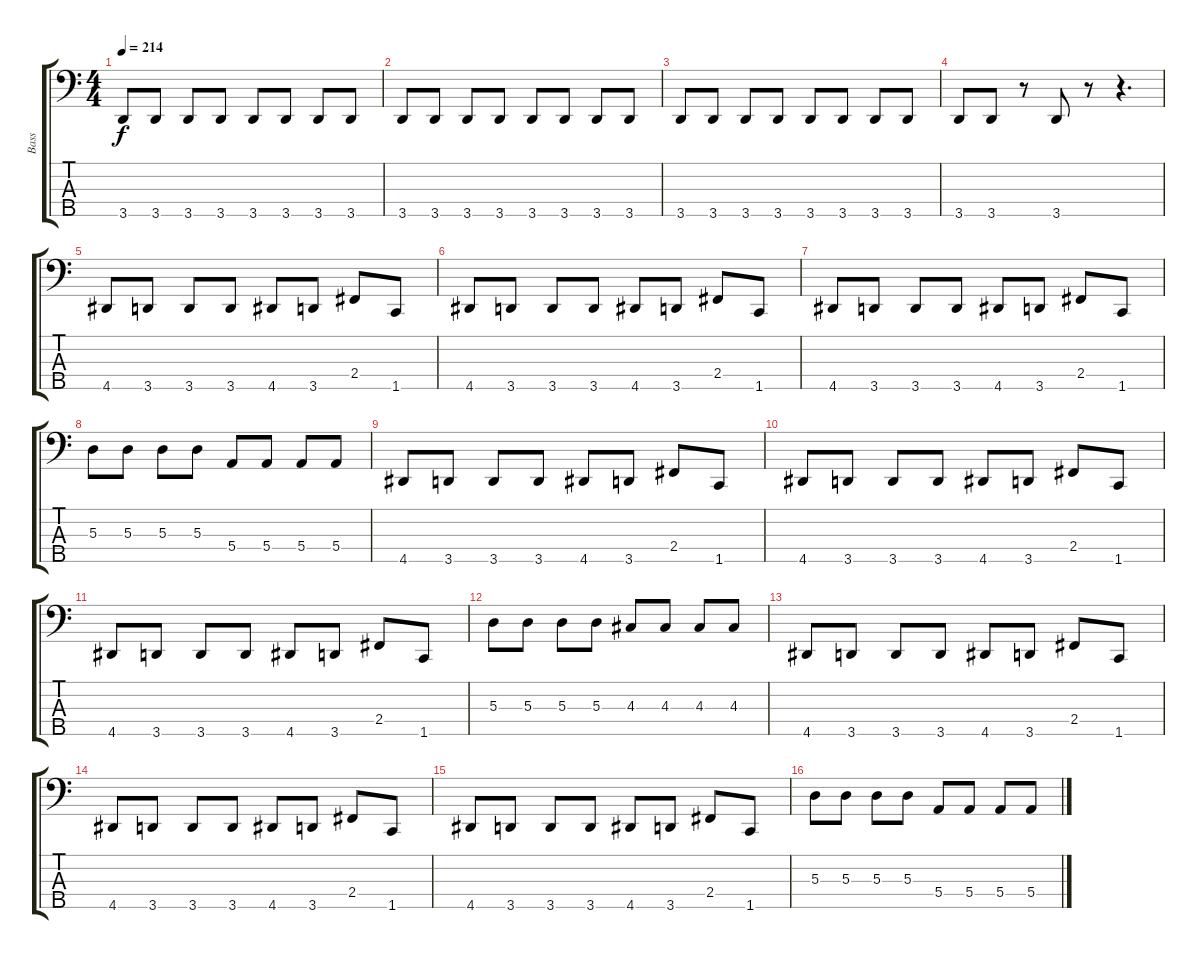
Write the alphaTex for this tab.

\track ("Bass" "Bass") {instrument fretlessbass}
\staff {score tabs}
\tuning (G2 D2 A1 E1 B0) {hide}
\ts (4 4)
\tempo 214
\clef f4
\ks c
3.5.8{dy f} 3.5.8 3.5.8 3.5.8 3.5.8 3.5.8 3.5.8 3.5.8 |
3.5.8 3.5.8 3.5.8 3.5.8 3.5.8 3.5.8 3.5.8 3.5.8 |
3.5.8 3.5.8 3.5.8 3.5.8 3.5.8 3.5.8 3.5.8 3.5.8 |
3.5.8 3.5.8 r.8 3.5.8 r.8 r.4{d} |
4.5.8 3.5.8 3.5.8 3.5.8 4.5.8 3.5.8 2.4.8 1.5.8 |
4.5.8 3.5.8 3.5.8 3.5.8 4.5.8 3.5.8 2.4.8 1.5.8 |
4.5.8 3.5.8 3.5.8 3.5.8 4.5.8 3.5.8 2.4.8 1.5.8 |
5.3.8 5.3.8 5.3.8 5.3.8 5.4.8 5.4.8 5.4.8 5.4.8 |
4.5.8 3.5.8 3.5.8 3.5.8 4.5.8 3.5.8 2.4.8 1.5.8 |
4.5.8 3.5.8 3.5.8 3.5.8 4.5.8 3.5.8 2.4.8 1.5.8 |
4.5.8 3.5.8 3.5.8 3.5.8 4.5.8 3.5.8 2.4.8 1.5.8 |
5.3.8 5.3.8 5.3.8 5.3.8 4.3.8 4.3.8 4.3.8 4.3.8 |
4.5.8 3.5.8 3.5.8 3.5.8 4.5.8 3.5.8 2.4.8 1.5.8 |
4.5.8 3.5.8 3.5.8 3.5.8 4.5.8 3.5.8 2.4.8 1.5.8 |
4.5.8 3.5.8 3.5.8 3.5.8 4.5.8 3.5.8 2.4.8 1.5.8 |
5.3.8 5.3.8 5.3.8 5.3.8 5.4.8 5.4.8 5.4.8 5.4.8
